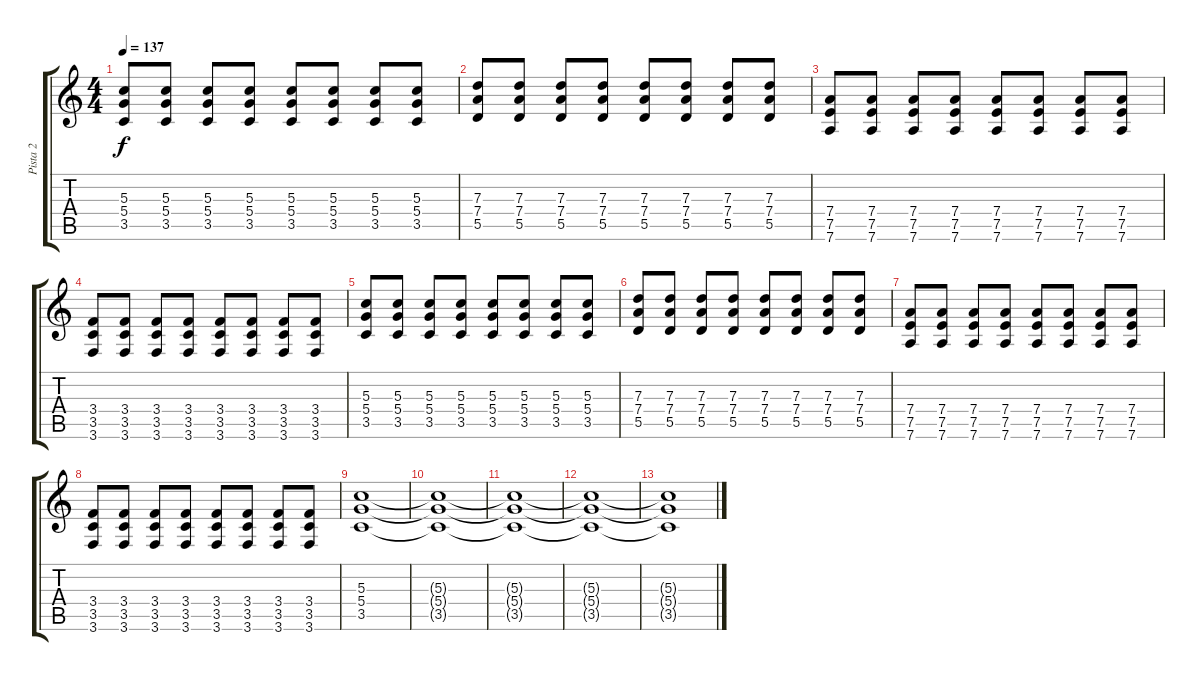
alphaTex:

\track ("Pista 2" "Pista 2") {instrument distortionguitar}
\staff {score tabs}
\tuning (E4 B3 G3 D3 A2 D2) {hide}
\ts (4 4)
\tempo 137
\clef g2
\ks c
(5.3 5.4 3.5).8{dy f} (5.3 5.4 3.5).8 (5.3 5.4 3.5).8 (5.3 5.4 3.5).8 (5.3 5.4 3.5).8 (5.3 5.4 3.5).8 (5.3 5.4 3.5).8 (5.3 5.4 3.5).8 |
(7.3 7.4 5.5).8 (7.3 7.4 5.5).8 (7.3 7.4 5.5).8 (7.3 7.4 5.5).8 (7.3 7.4 5.5).8 (7.3 7.4 5.5).8 (7.3 7.4 5.5).8 (7.3 7.4 5.5).8 |
(7.4 7.5 7.6).8 (7.4 7.5 7.6).8 (7.4 7.5 7.6).8 (7.4 7.5 7.6).8 (7.4 7.5 7.6).8 (7.4 7.5 7.6).8 (7.4 7.5 7.6).8 (7.4 7.5 7.6).8 |
(3.4 3.5 3.6).8 (3.4 3.5 3.6).8 (3.4 3.5 3.6).8 (3.4 3.5 3.6).8 (3.4 3.5 3.6).8 (3.4 3.5 3.6).8 (3.4 3.5 3.6).8 (3.4 3.5 3.6).8 |
(5.3 5.4 3.5).8 (5.3 5.4 3.5).8 (5.3 5.4 3.5).8 (5.3 5.4 3.5).8 (5.3 5.4 3.5).8 (5.3 5.4 3.5).8 (5.3 5.4 3.5).8 (5.3 5.4 3.5).8 |
(7.3 7.4 5.5).8 (7.3 7.4 5.5).8 (7.3 7.4 5.5).8 (7.3 7.4 5.5).8 (7.3 7.4 5.5).8 (7.3 7.4 5.5).8 (7.3 7.4 5.5).8 (7.3 7.4 5.5).8 |
(7.4 7.5 7.6).8 (7.4 7.5 7.6).8 (7.4 7.5 7.6).8 (7.4 7.5 7.6).8 (7.4 7.5 7.6).8 (7.4 7.5 7.6).8 (7.4 7.5 7.6).8 (7.4 7.5 7.6).8 |
(3.4 3.5 3.6).8 (3.4 3.5 3.6).8 (3.4 3.5 3.6).8 (3.4 3.5 3.6).8 (3.4 3.5 3.6).8 (3.4 3.5 3.6).8 (3.4 3.5 3.6).8 (3.4 3.5 3.6).8 |
(5.3 5.4 3.5).1 |
(5.3{t} 5.4{t} 3.5{t}).1 |
(5.3{t} 5.4{t} 3.5{t}).1 |
(5.3{t} 5.4{t} 3.5{t}).1 |
(5.3{t} 5.4{t} 3.5{t}).1
